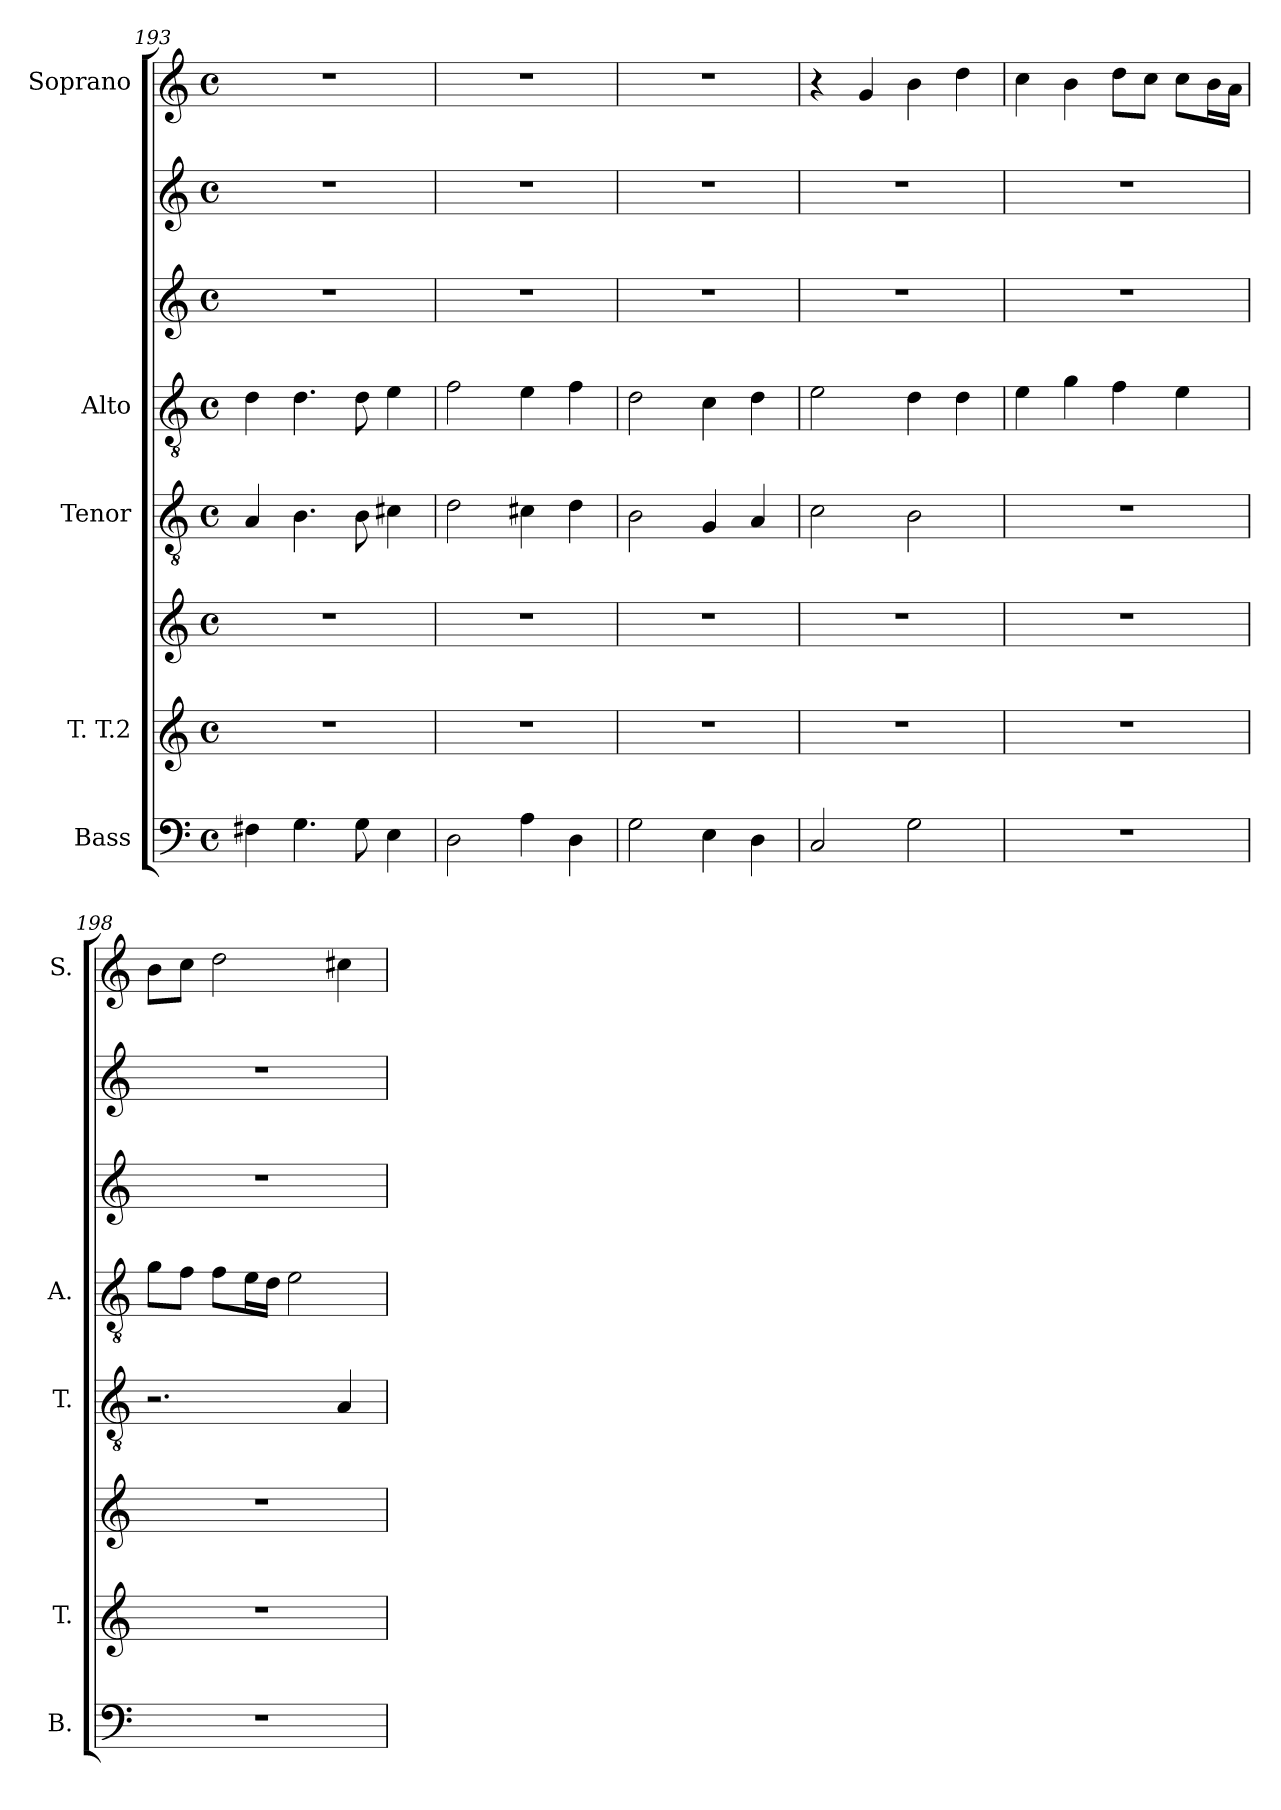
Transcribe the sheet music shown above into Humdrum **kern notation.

**kern	**kern	**kern	**kern	**kern	**kern	**kern	**kern
*part7	*part6	*part6	*part5	*part4	*part3	*part2	*part1
*staff8	*staff7	*staff6	*staff5	*staff4	*staff3	*staff2	*staff1
*I"Bass	*I"T. T.2	*	*I"Tenor	*I"Alto	*	*	*I"Soprano
*I'B.	*I'T.	*	*I'T.	*I'A.	*	*	*I'S.
*clefF4	*clefG2	*clefG2	*clefGv2	*clefGv2	*clefG2	*clefG2	*clefG2
*k[]	*k[]	*k[]	*k[]	*k[]	*k[]	*k[]	*k[]
*C:	*C:	*C:	*C:	*C:	*C:	*C:	*C:
*M4/4	*M4/4	*M4/4	*M4/4	*M4/4	*M4/4	*M4/4	*M4/4
*met(c)	*met(c)	*met(c)	*met(c)	*met(c)	*met(c)	*met(c)	*met(c)
=193	=193	=193	=193	=193	=193	=193	=193
4F#X\	1r	1r	4A/	4d\	1r	1r	1r
4.G\	.	.	4.B\	4.d\	.	.	.
8G\	.	.	8B\	8d\	.	.	.
4E\	.	.	4c#X\	4e\	.	.	.
=194	=194	=194	=194	=194	=194	=194	=194
2D\	1r	1r	2d\	2f\	1r	1r	1r
4A\	.	.	4c#X\	4e\	.	.	.
4D\	.	.	4d\	4f\	.	.	.
!!LO:PB:g=z
=195	=195	=195	=195	=195	=195	=195	=195
2G\	1r	1r	2B\	2d\	1r	1r	1r
4E\	.	.	4G/	4c\	.	.	.
4D\	.	.	4A/	4d\	.	.	.
=196	=196	=196	=196	=196	=196	=196	=196
2C/	1r	1r	2c\	2e\	1r	1r	4r
.	.	.	.	.	.	.	4g/
2G\	.	.	2B\	4d\	.	.	4b\
.	.	.	.	4d\	.	.	4dd\
=197	=197	=197	=197	=197	=197	=197	=197
1r	1r	1r	1r	4e\	1r	1r	4cc\
.	.	.	.	4g\	.	.	4b\
.	.	.	.	4f\	.	.	8dd\L
.	.	.	.	.	.	.	8cc\J
.	.	.	.	4e\	.	.	8cc\L
.	.	.	.	.	.	.	16b\L
.	.	.	.	.	.	.	16a\JJ
=198	=198	=198	=198	=198	=198	=198	=198
1r	1r	1r	2.r	8g\L	1r	1r	8b\L
.	.	.	.	8f\J	.	.	8cc\J
.	.	.	.	8f\L	.	.	2dd\
.	.	.	.	16e\L	.	.	.
.	.	.	.	16d\JJ	.	.	.
.	.	.	.	2e\	.	.	.
.	.	.	4A/	.	.	.	4cc#X\
=	=	=	=	=	=	=	=
*-	*-	*-	*-	*-	*-	*-	*-
